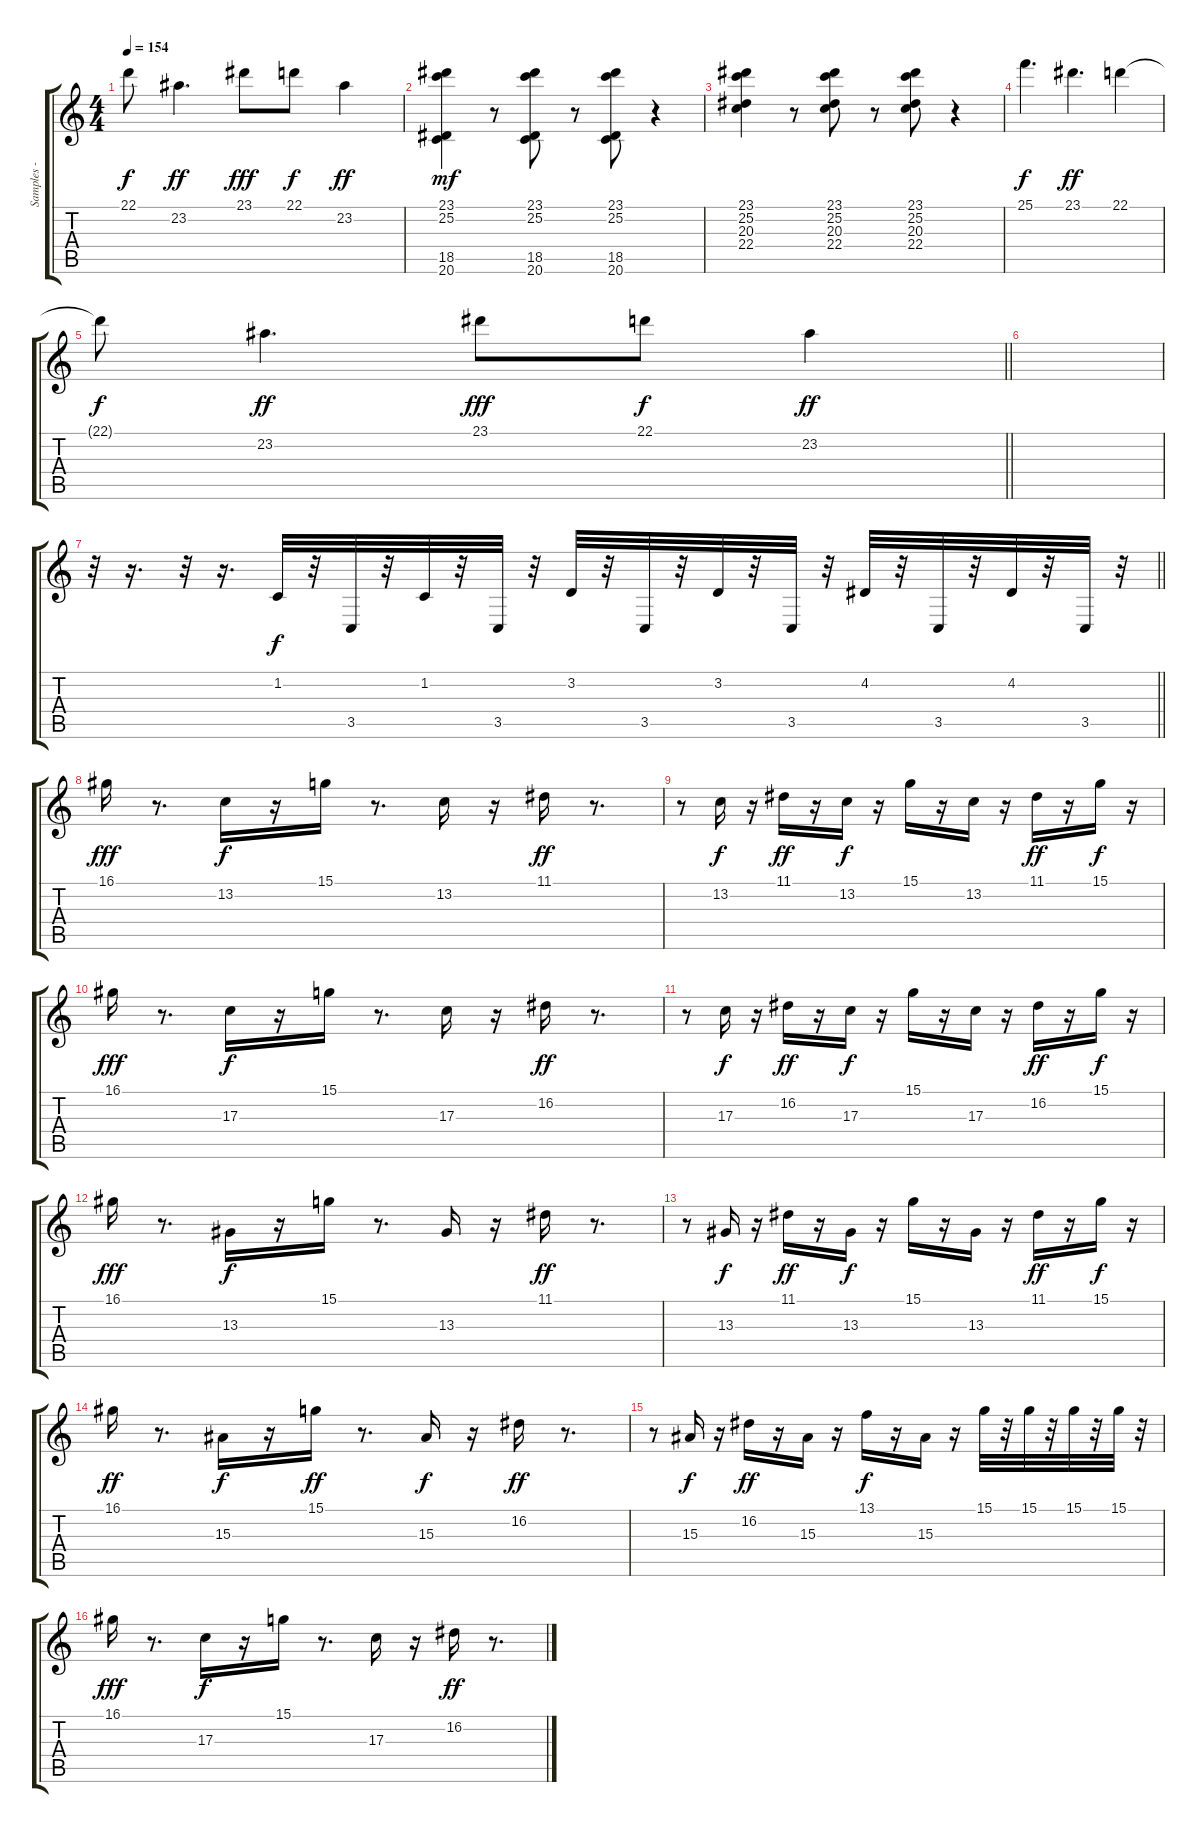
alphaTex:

\track ("Samples - 1" "Samples - ") {instrument lead2sawtooth}
\staff {score tabs}
\tuning (E4 B3 G3 D3 A2 E2) {hide}
\ts (4 4)
\tempo 154
\clef g2
\ks c
22.1{t}.8{dy f} 23.2.4{d dy ff} 23.1.8{dy fff} 22.1.8{dy f} 23.2.4{dy ff} |
(23.1 25.2 18.5 20.6).4{dy mf} r.8 (23.1 25.2 18.5 20.6).8 r.8 (23.1 25.2 18.5 20.6).8 r.4 |
(23.1 25.2 20.3 22.4).4 r.8 (23.1 25.2 20.3 22.4).8 r.8 (23.1 25.2 20.3 22.4).8 r.4 |
25.1.4{d dy f} 23.1.4{d dy ff} 22.1.4 |
\barLineRight lightlight
22.1{t}.8{dy f} 23.2.4{d dy ff} 23.1.8{dy fff} 22.1.8{dy f} 23.2.4{dy ff} |
\section ("" " ")
|
\barLineRight lightlight
r.32 r.16{d} r.32 r.16{d} 1.2.32{dy f} r.32 3.5.32 r.32 1.2.32 r.32 3.5.32 r.32 3.2.32 r.32 3.5.32 r.32 3.2.32 r.32 3.5.32 r.32 4.2.32 r.32 3.5.32 r.32 4.2.32 r.32 3.5.32 r.32 |
\section ("" " ")
16.1.16{dy fff} r.8{d} 13.2.16{dy f} r.16 15.1.16 r.8{d} 13.2.16 r.16 11.1.16{dy ff} r.8{d} |
r.8 13.2.16{dy f} r.16 11.1.16{dy ff} r.16 13.2.16{dy f} r.16 15.1.16 r.16 13.2.16 r.16 11.1.16{dy ff} r.16 15.1.16{dy f} r.16 |
16.1.16{dy fff} r.8{d} 17.3.16{dy f} r.16 15.1.16 r.8{d} 17.3.16 r.16 16.2.16{dy ff} r.8{d} |
r.8 17.3.16{dy f} r.16 16.2.16{dy ff} r.16 17.3.16{dy f} r.16 15.1.16 r.16 17.3.16 r.16 16.2.16{dy ff} r.16 15.1.16{dy f} r.16 |
16.1.16{dy fff} r.8{d} 13.3.16{dy f} r.16 15.1.16 r.8{d} 13.3.16 r.16 11.1.16{dy ff} r.8{d} |
r.8 13.3.16{dy f} r.16 11.1.16{dy ff} r.16 13.3.16{dy f} r.16 15.1.16 r.16 13.3.16 r.16 11.1.16{dy ff} r.16 15.1.16{dy f} r.16 |
16.1.16{dy ff} r.8{d} 15.3.16{dy f} r.16 15.1.16{dy ff} r.8{d} 15.3.16{dy f} r.16 16.2.16{dy ff} r.8{d} |
r.8 15.3.16{dy f} r.16 16.2.16{dy ff} r.16 15.3.16 r.16 13.1.16{dy f} r.16 15.3.16 r.16 15.1.32 r.32 15.1.32 r.32 15.1.32 r.32 15.1.32 r.32 |
16.1.16{dy fff} r.8{d} 17.3.16{dy f} r.16 15.1.16 r.8{d} 17.3.16 r.16 16.2.16{dy ff} r.8{d}
